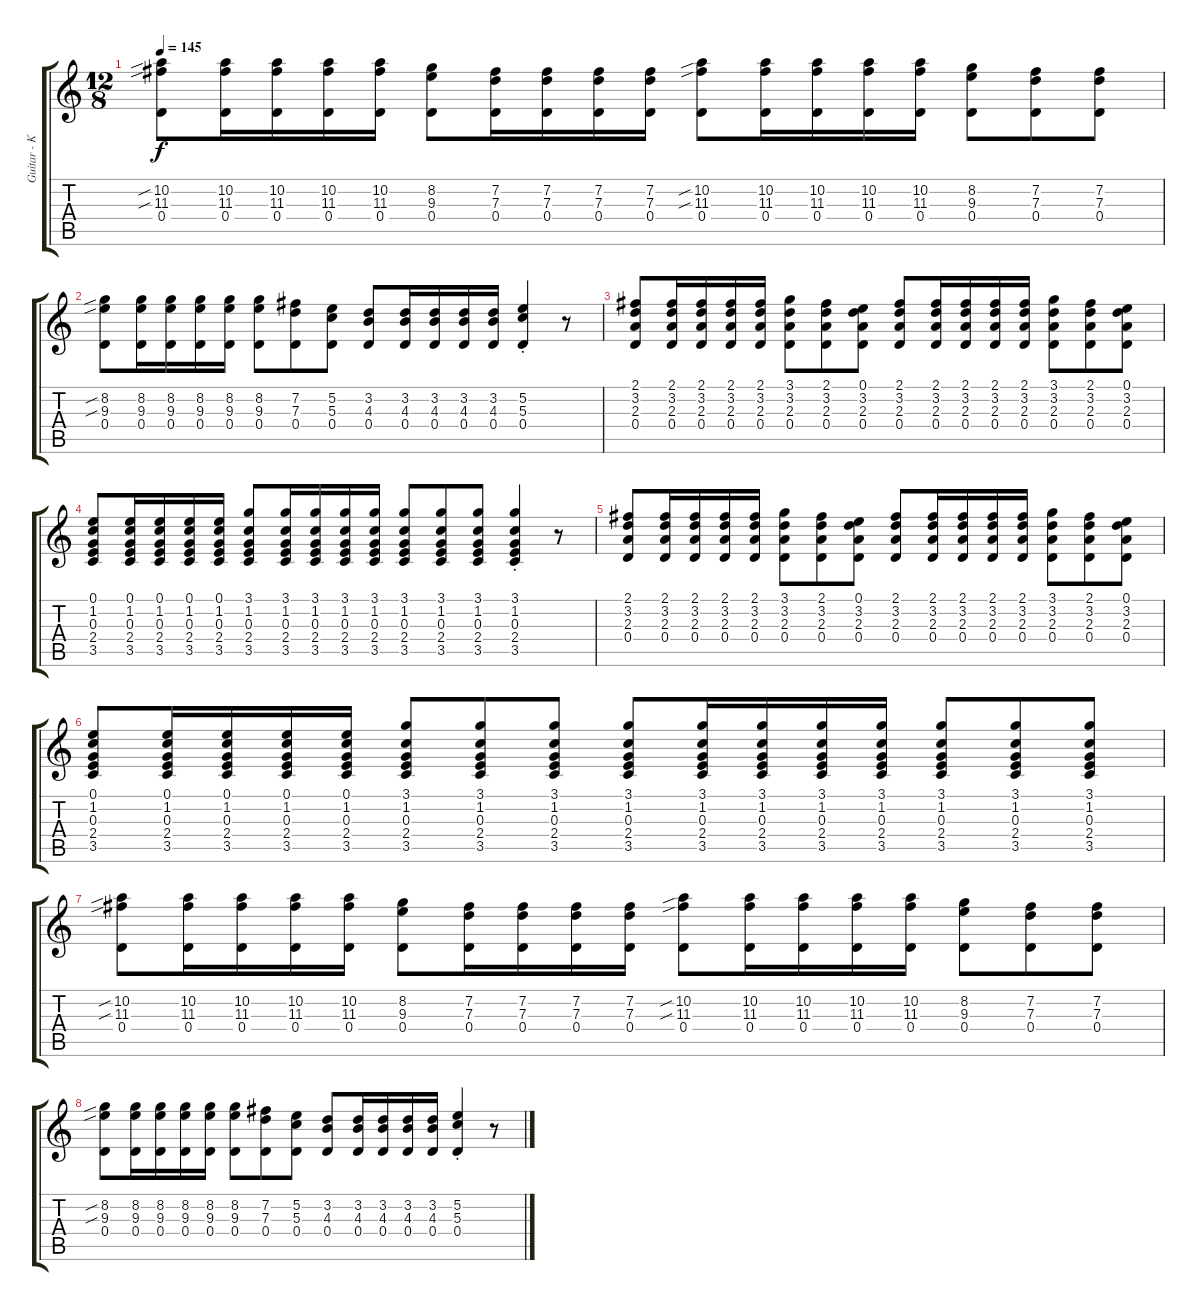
\track ("Guitar - Kyle" "Guitar - K") {instrument acousticguitarsteel}
\staff {score tabs}
\tuning (E4 B3 G3 D3 A2 E2) {hide}
\ts (12 8)
\tempo 145
\clef g2
\ks c
(10.2{sib} 11.3{sib} 0.4).8{dy f} (10.2 11.3 0.4).16 (10.2 11.3 0.4).16 (10.2 11.3 0.4).16 (10.2 11.3 0.4).16 (8.2 9.3 0.4).8 (7.2 7.3 0.4).16 (7.2 7.3 0.4).16 (7.2 7.3 0.4).16 (7.2 7.3 0.4).16 (10.2{sib} 11.3{sib} 0.4).8 (10.2 11.3 0.4).16 (10.2 11.3 0.4).16 (10.2 11.3 0.4).16 (10.2 11.3 0.4).16 (8.2 9.3 0.4).8 (7.2 7.3 0.4).8 (7.2 7.3 0.4).8 |
(8.2{sib} 9.3{sib} 0.4).8 (8.2 9.3 0.4).16 (8.2 9.3 0.4).16 (8.2 9.3 0.4).16 (8.2 9.3 0.4).16 (8.2 9.3 0.4).8 (7.2 7.3 0.4).8 (5.2 5.3 0.4).8 (3.2 4.3 0.4).8 (3.2 4.3 0.4).16 (3.2 4.3 0.4).16 (3.2 4.3 0.4).16 (3.2 4.3 0.4).16 (5.2{st} 5.3{st} 0.4{st}).4 r.8 |
(2.1 3.2 2.3 0.4).8 (2.1 3.2 2.3 0.4).16 (2.1 3.2 2.3 0.4).16 (2.1 3.2 2.3 0.4).16 (2.1 3.2 2.3 0.4).16 (3.1 3.2 2.3 0.4).8 (2.1 3.2 2.3 0.4).8 (0.1 3.2 2.3 0.4).8 (2.1 3.2 2.3 0.4).8 (2.1 3.2 2.3 0.4).16 (2.1 3.2 2.3 0.4).16 (2.1 3.2 2.3 0.4).16 (2.1 3.2 2.3 0.4).16 (3.1 3.2 2.3 0.4).8 (2.1 3.2 2.3 0.4).8 (0.1 3.2 2.3 0.4).8 |
(0.1 1.2 0.3 2.4 3.5).8 (0.1 1.2 0.3 2.4 3.5).16 (0.1 1.2 0.3 2.4 3.5).16 (0.1 1.2 0.3 2.4 3.5).16 (0.1 1.2 0.3 2.4 3.5).16 (3.1 1.2 0.3 2.4 3.5).8 (3.1 1.2 0.3 2.4 3.5).16 (3.1 1.2 0.3 2.4 3.5).16 (3.1 1.2 0.3 2.4 3.5).16 (3.1 1.2 0.3 2.4 3.5).16 (3.1 1.2 0.3 2.4 3.5).8 (3.1 1.2 0.3 2.4 3.5).8 (3.1 1.2 0.3 2.4 3.5).8 (3.1{st} 1.2{st} 0.3{st} 2.4{st} 3.5{st}).4 r.8 |
(2.1 3.2 2.3 0.4).8 (2.1 3.2 2.3 0.4).16 (2.1 3.2 2.3 0.4).16 (2.1 3.2 2.3 0.4).16 (2.1 3.2 2.3 0.4).16 (3.1 3.2 2.3 0.4).8 (2.1 3.2 2.3 0.4).8 (0.1 3.2 2.3 0.4).8 (2.1 3.2 2.3 0.4).8 (2.1 3.2 2.3 0.4).16 (2.1 3.2 2.3 0.4).16 (2.1 3.2 2.3 0.4).16 (2.1 3.2 2.3 0.4).16 (3.1 3.2 2.3 0.4).8 (2.1 3.2 2.3 0.4).8 (0.1 3.2 2.3 0.4).8 |
(0.1 1.2 0.3 2.4 3.5).8 (0.1 1.2 0.3 2.4 3.5).16 (0.1 1.2 0.3 2.4 3.5).16 (0.1 1.2 0.3 2.4 3.5).16 (0.1 1.2 0.3 2.4 3.5).16 (3.1 1.2 0.3 2.4 3.5).8 (3.1 1.2 0.3 2.4 3.5).8 (3.1 1.2 0.3 2.4 3.5).8 (3.1 1.2 0.3 2.4 3.5).8 (3.1 1.2 0.3 2.4 3.5).16 (3.1 1.2 0.3 2.4 3.5).16 (3.1 1.2 0.3 2.4 3.5).16 (3.1 1.2 0.3 2.4 3.5).16 (3.1 1.2 0.3 2.4 3.5).8 (3.1 1.2 0.3 2.4 3.5).8 (3.1 1.2 0.3 2.4 3.5).8 |
(10.2{sib} 11.3{sib} 0.4).8 (10.2 11.3 0.4).16 (10.2 11.3 0.4).16 (10.2 11.3 0.4).16 (10.2 11.3 0.4).16 (8.2 9.3 0.4).8 (7.2 7.3 0.4).16 (7.2 7.3 0.4).16 (7.2 7.3 0.4).16 (7.2 7.3 0.4).16 (10.2{sib} 11.3{sib} 0.4).8 (10.2 11.3 0.4).16 (10.2 11.3 0.4).16 (10.2 11.3 0.4).16 (10.2 11.3 0.4).16 (8.2 9.3 0.4).8 (7.2 7.3 0.4).8 (7.2 7.3 0.4).8 |
(8.2{sib} 9.3{sib} 0.4).8 (8.2 9.3 0.4).16 (8.2 9.3 0.4).16 (8.2 9.3 0.4).16 (8.2 9.3 0.4).16 (8.2 9.3 0.4).8 (7.2 7.3 0.4).8 (5.2 5.3 0.4).8 (3.2 4.3 0.4).8 (3.2 4.3 0.4).16 (3.2 4.3 0.4).16 (3.2 4.3 0.4).16 (3.2 4.3 0.4).16 (5.2{st} 5.3{st} 0.4{st}).4 r.8
